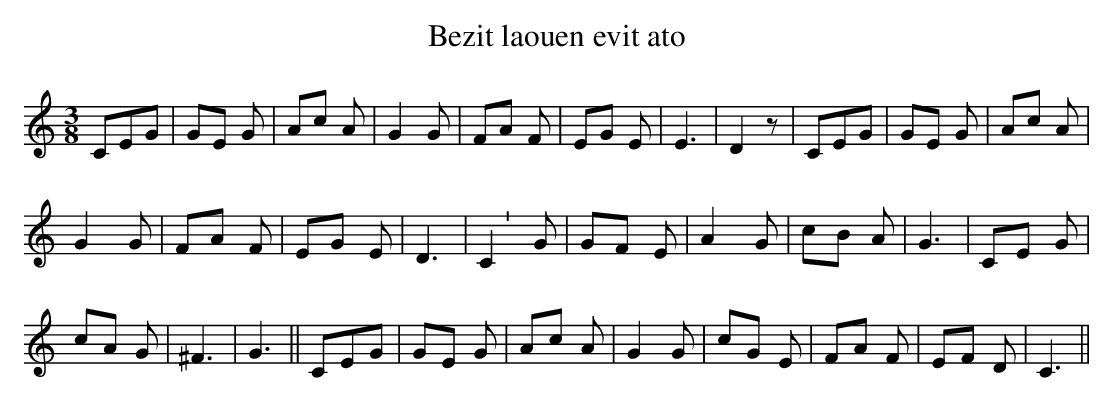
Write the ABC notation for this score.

X:1
T:Bezit laouen evit ato
M:3/8
L:1/8
K:C
CEG|GE G|Ac A|G2G|FA F|EG E|E3|D2z|CEG|GE G|Ac A|
G2G|FA F|EG E|D3|!shortphrase!C2 G|GF E|A2G|cB A|G3|CE G|
cA G|^F3|G3||CEG|GE G|Ac A|G2G|cG E|FA F|EF D|C3||
